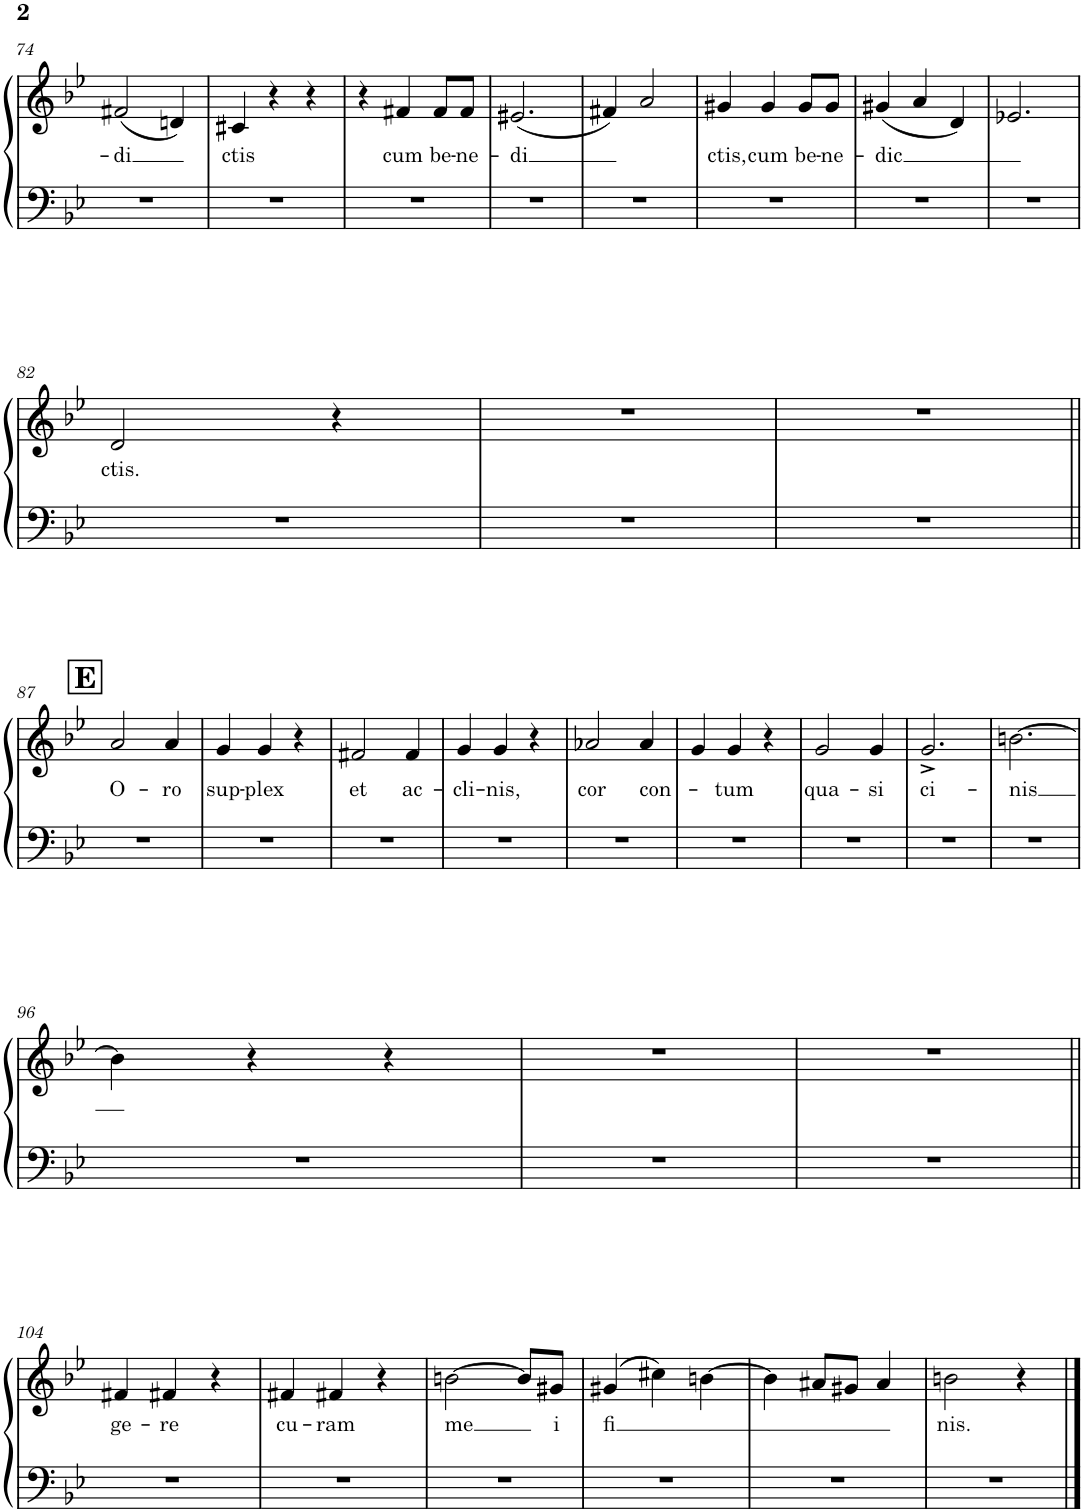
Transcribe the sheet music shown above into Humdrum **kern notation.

**kern	**kern	**text
*part1	*part1	*part1
*staff2	*staff1	*staff1
*I"Piano	*	*
*I'Pno.	*	*
!!LO:PB:g=z
*clefF4	*clefG2	*
*k[b-e-]	*k[b-e-]	*
*M3/4	*M3/4	*
=74	=74	=74
!	!	!LO:LY:b
2.r	(2f#X/	-di
.	4dn/)	.
=75	=75	=75
!	!	!LO:LY:b
2.r	4c#X/	ctis
.	4r	.
.	4r	.
=76	=76	=76
2.r	4r	.
!	!	!LO:LY:b
.	4f#X/	cum
!	!	!LO:LY:b
.	8f#/L	be-
!	!	!LO:LY:b
.	8f#/J	-ne-
=77	=77	=77
!	!	!LO:LY:b
2.r	(2.e#X/	-di
=78	=78	=78
2.r	4f#X/)	.
.	2a/	.
=79	=79	=79
!	!	!LO:LY:b
2.r	4g#X/	ctis,
!	!	!LO:LY:b
.	4g#/	cum
!	!	!LO:LY:b
.	8g#/L	be-
!	!	!LO:LY:b
.	8g#/J	-ne-
=80	=80	=80
!	!	!LO:LY:b
2.r	(4g#X/	-dic
.	4a/	.
.	4d/)	.
=81	=81	=81
2.r	2.e-X/	.
!!LO:LB:g=z
=82	=82	=82
!	!	!LO:LY:b
2.r	2d/	ctis.
.	4r	.
=83	=83	=83
2.r	2.r	.
=84	=84	=84
2.r	2.r	.
!!LO:LB:g=z
!!LO:REH:place=s1:a:B:cj:fs=14:t=E
=87||	=87||	=87||
!	!	!LO:LY:b
2.r	2a/	O-
!	!	!LO:LY:b
.	4a/	-ro
=88	=88	=88
!	!	!LO:LY:b
2.r	4g/	sup-
!	!	!LO:LY:b
.	4g/	-plex
.	4r	.
=89	=89	=89
!	!	!LO:LY:b
2.r	2f#X/	et
!	!	!LO:LY:b
.	4f#/	ac-
=90	=90	=90
!	!	!LO:LY:b
2.r	4g/	-cli-
!	!	!LO:LY:b
.	4g/	-nis,
.	4r	.
=91	=91	=91
!	!	!LO:LY:b
2.r	2a-X/	cor
!	!	!LO:LY:b
.	4a-/	con-
=92	=92	=92
2.r	4g/	.
!	!	!LO:LY:b
.	4g/	-tum
.	4r	.
=93	=93	=93
!	!	!LO:LY:b
2.r	2g/	qua-
!	!	!LO:LY:b
.	4g/	-si
=94	=94	=94
!	!	!LO:LY:b
2.r	2.g^/	ci-
=95	=95	=95
!	!	!LO:LY:b
2.r	[2.bn\	-nis
!!LO:LB:g=z
=96	=96	=96
2.r	4b\]	.
.	4r	.
.	4r	.
=97	=97	=97
2.r	2.r	.
=98	=98	=98
2.r	2.r	.
!!LO:LB:g=z
=104||	=104||	=104||
!	!	!LO:LY:b
2.r	4f#X/	ge-
!	!	!LO:LY:b
.	4f#X/	-re
.	4r	.
=105	=105	=105
!	!	!LO:LY:b
2.r	4f#X/	cu-
!	!	!LO:LY:b
.	4f#X/	-ram
.	4r	.
=106	=106	=106
!	!	!LO:LY:b
2.r	[2bn\	me
.	8b/L]	.
!	!	!LO:LY:b
.	8g#X/J	i
=107	=107	=107
!	!	!LO:LY:b
2.r	(4g#X/	fi
.	4cc#X\)	.
.	[4bn\	.
=108	=108	=108
2.r	4b\]	.
.	8a#X/L	.
.	8g#X/J	.
.	4a#/	.
=109	=109	=109
!	!	!LO:LY:b
2.r	2bn\	nis.
.	4r	.
==	==	==
*-	*-	*-
